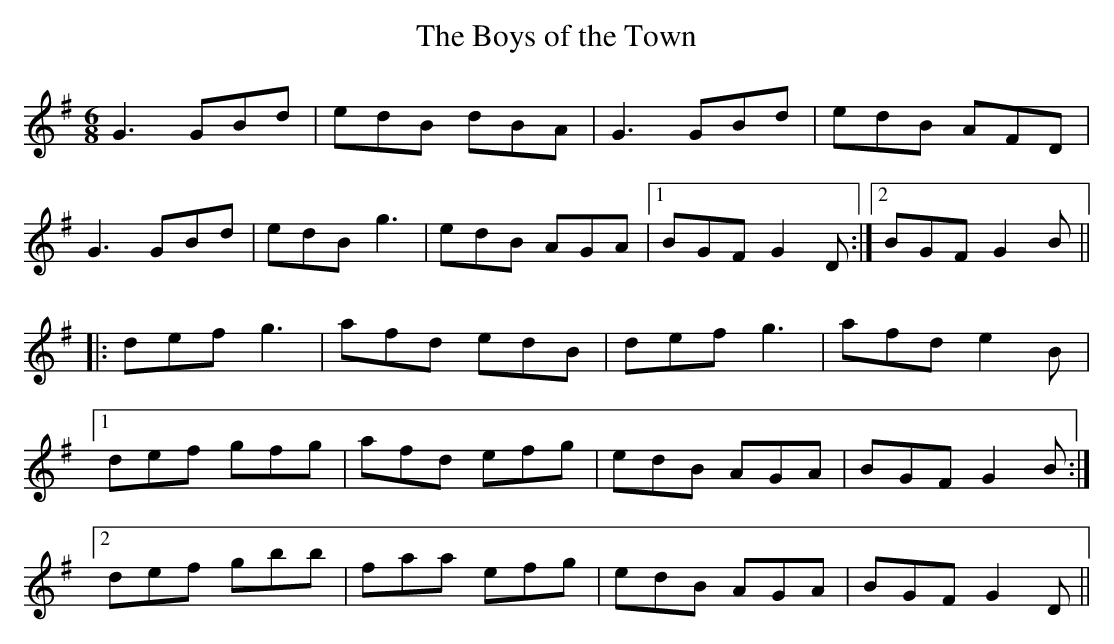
X:1
T:Boys of the Town, The
M:6/8
K:G
G3 GBd|edB dBA|G3 GBd|edB AFD|
G3 GBd|edB g3|edB AGA|1 BGF G2D:|2 BGF G2B||
|:def g3|afd edB|def g3|afd e2B|
[1 def gfg|afd efg|edB AGA|BGF G2B:|
[2 def gbb|faa efg|edB AGA|BGF G2D||
